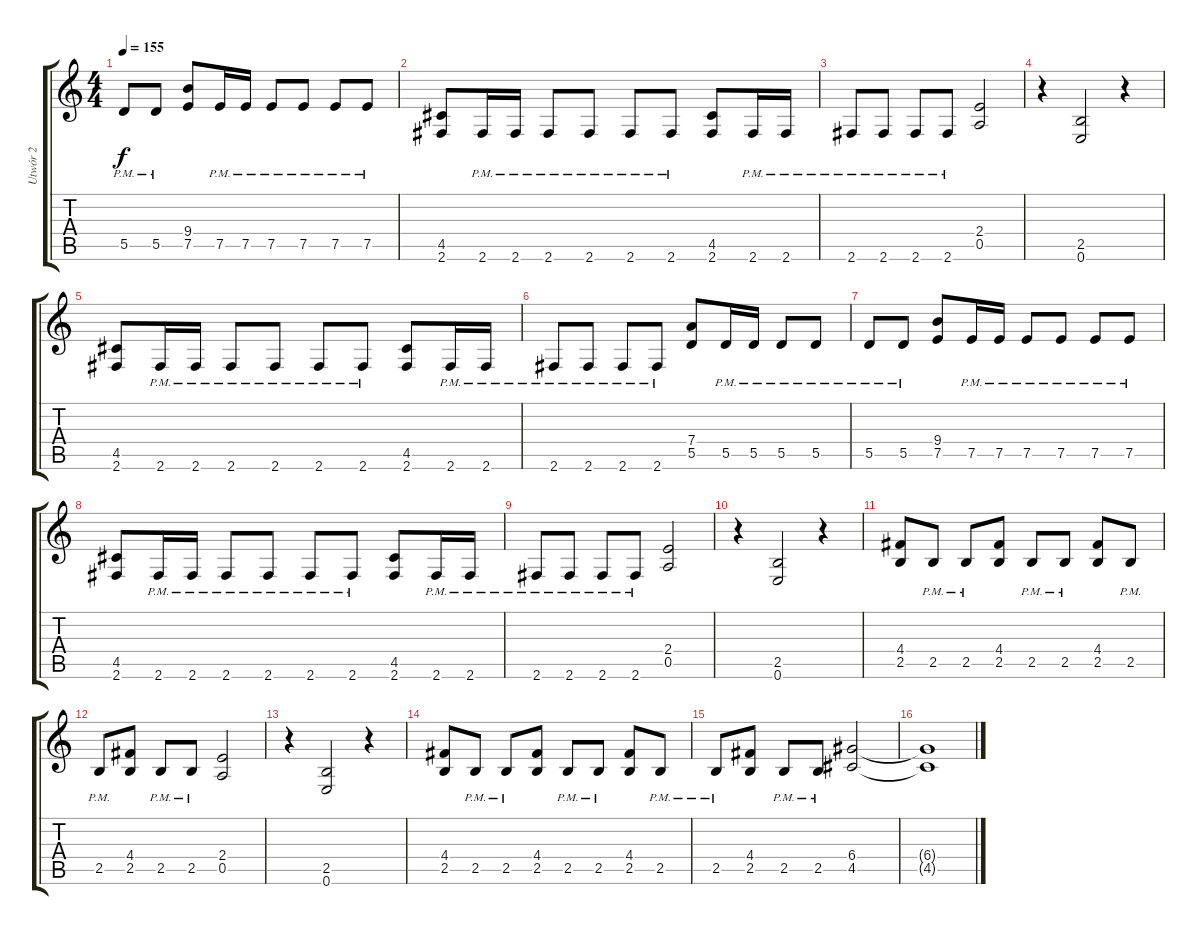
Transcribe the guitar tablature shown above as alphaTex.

\track ("Utwór 2" "Utwór 2") {instrument distortionguitar}
\staff {score tabs}
\tuning (E4 B3 G3 D3 A2 E2) {hide}
\ts (4 4)
\tempo 155
\clef g2
\ks c
5.5{pm}.8{dy f} 5.5{pm}.8 (9.4 7.5).8 7.5{pm}.16 7.5{pm}.16 7.5{pm}.8 7.5{pm}.8 7.5{pm}.8 7.5{pm}.8 |
(4.5 2.6).8 2.6{pm}.16 2.6{pm}.16 2.6{pm}.8 2.6{pm}.8 2.6{pm}.8 2.6{pm}.8 (4.5 2.6).8 2.6{pm}.16 2.6{pm}.16 |
2.6{pm}.8 2.6{pm}.8 2.6{pm}.8 2.6{pm}.8 (2.4 0.5).2 |
r.4 (2.5 0.6).2 r.4 |
(4.5 2.6).8 2.6{pm}.16 2.6{pm}.16 2.6{pm}.8 2.6{pm}.8 2.6{pm}.8 2.6{pm}.8 (4.5 2.6).8 2.6{pm}.16 2.6{pm}.16 |
2.6{pm}.8 2.6{pm}.8 2.6{pm}.8 2.6{pm}.8 (7.4 5.5).8 5.5{pm}.16 5.5{pm}.16 5.5{pm}.8 5.5{pm}.8 |
5.5{pm}.8 5.5{pm}.8 (9.4 7.5).8 7.5{pm}.16 7.5{pm}.16 7.5{pm}.8 7.5{pm}.8 7.5{pm}.8 7.5{pm}.8 |
(4.5 2.6).8 2.6{pm}.16 2.6{pm}.16 2.6{pm}.8 2.6{pm}.8 2.6{pm}.8 2.6{pm}.8 (4.5 2.6).8 2.6{pm}.16 2.6{pm}.16 |
2.6{pm}.8 2.6{pm}.8 2.6{pm}.8 2.6{pm}.8 (2.4 0.5).2 |
r.4 (2.5 0.6).2 r.4 |
(4.4 2.5).8 2.5{pm}.8 2.5{pm}.8 (4.4 2.5).8 2.5{pm}.8 2.5{pm}.8 (4.4 2.5).8 2.5{pm}.8 |
2.5{pm}.8 (4.4 2.5).8 2.5{pm}.8 2.5{pm}.8 (2.4 0.5).2 |
r.4 (2.5 0.6).2 r.4 |
(4.4 2.5).8 2.5{pm}.8 2.5{pm}.8 (4.4 2.5).8 2.5{pm}.8 2.5{pm}.8 (4.4 2.5).8 2.5{pm}.8 |
2.5{pm}.8 (4.4 2.5).8 2.5{pm}.8 2.5{pm}.8 (6.4 4.5).2 |
(6.4{t} 4.5{t}).1
